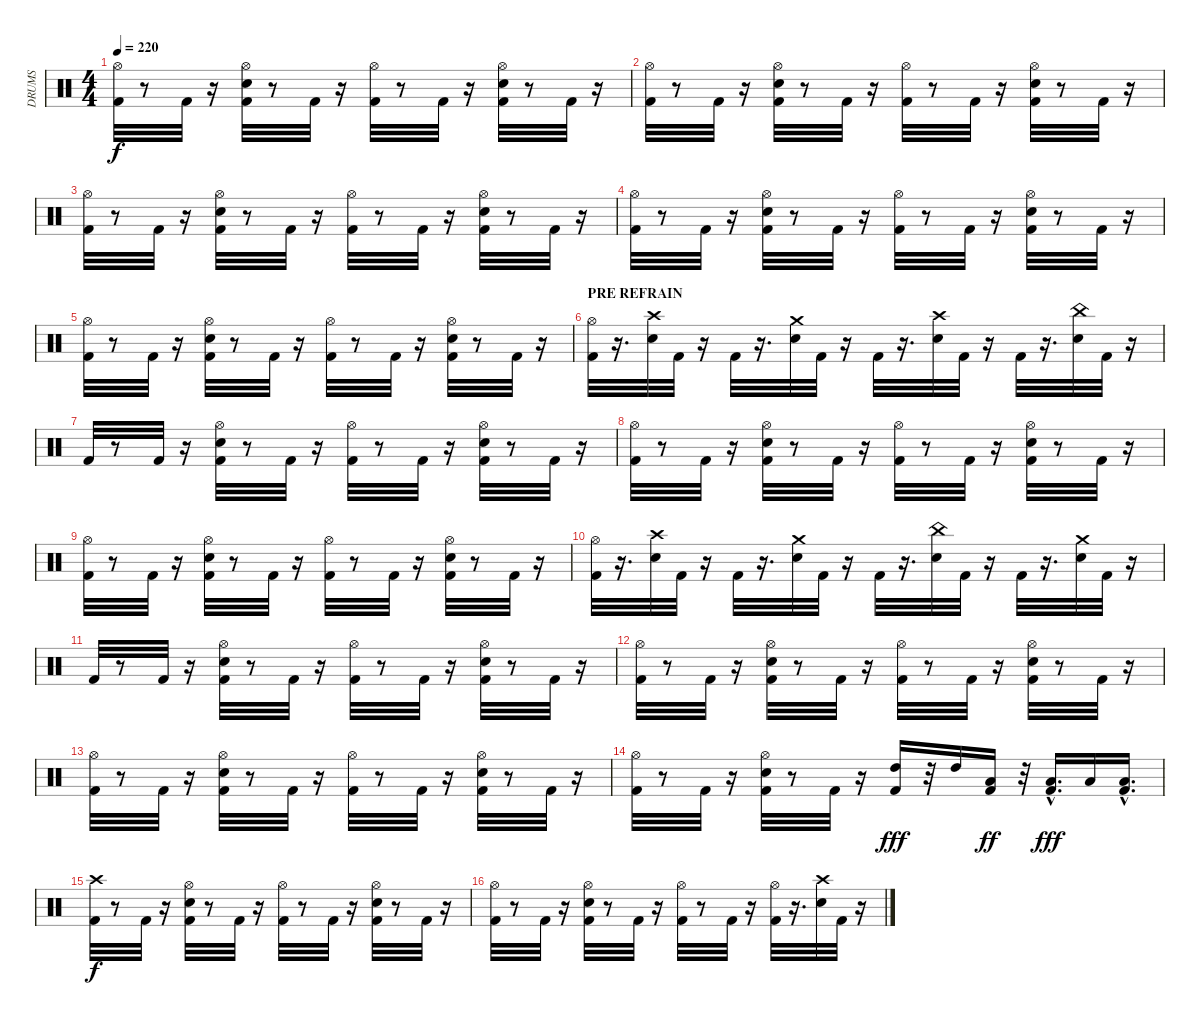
\track ("DRUMS" "DRUMS") {instrument percussion}
\staff {score}
\articulation defaults
\ts (4 4)
\tempo 220
\clef neutral
\ks c
("Hi-Hat (open)" "Kick (hit) 2").32{dy f} r.8 "Kick (hit) 2".32 r.16 ("Electric Snare (hit)" "Hi-Hat (open)" "Kick (hit) 2").32 r.8 "Kick (hit) 2".32 r.16 ("Kick (hit) 2" "Hi-Hat (open)").32 r.8 "Kick (hit) 2".32 r.16 ("Electric Snare (hit)" "Hi-Hat (open)" "Kick (hit) 2").32 r.8 "Kick (hit) 2".32 r.16 |
("Hi-Hat (open)" "Kick (hit) 2").32 r.8 "Kick (hit) 2".32 r.16 ("Electric Snare (hit)" "Kick (hit) 2" "Hi-Hat (open)").32 r.8 "Kick (hit) 2".32 r.16 ("Kick (hit) 2" "Hi-Hat (open)").32 r.8 "Kick (hit) 2".32 r.16 ("Electric Snare (hit)" "Kick (hit) 2" "Hi-Hat (open)").32 r.8 "Kick (hit) 2".32 r.16 |
("Kick (hit) 2" "Hi-Hat (open)").32 r.8 "Kick (hit) 2".32 r.16 ("Electric Snare (hit)" "Kick (hit) 2" "Hi-Hat (open)").32 r.8 "Kick (hit) 2".32 r.16 ("Kick (hit) 2" "Hi-Hat (open)").32 r.8 "Kick (hit) 2".32 r.16 ("Electric Snare (hit)" "Hi-Hat (open)" "Kick (hit) 2").32 r.8 "Kick (hit) 2".32 r.16 |
("Hi-Hat (open)" "Kick (hit) 2").32 r.8 "Kick (hit) 2".32 r.16 ("Electric Snare (hit)" "Kick (hit) 2" "Hi-Hat (open)").32 r.8 "Kick (hit) 2".32 r.16 ("Kick (hit) 2" "Hi-Hat (open)").32 r.8 "Kick (hit) 2".32 r.16 ("Hi-Hat (open)" "Kick (hit) 2" "Electric Snare (hit)").32 r.8 "Kick (hit) 2".32 r.16 |
("Hi-Hat (open)" "Kick (hit) 2").32 r.8 "Kick (hit) 2".32 r.16 ("Electric Snare (hit)" "Hi-Hat (open)" "Kick (hit) 2").32 r.8 "Kick (hit) 2".32 r.16 ("Hi-Hat (open)" "Kick (hit) 2").32 r.8 "Kick (hit) 2".32 r.16 ("Kick (hit) 2" "Electric Snare (hit)" "Hi-Hat (open)").32 r.8 "Kick (hit) 2".32 r.16 |
\section ("" "PRE REFRAIN")
("Hi-Hat (open)" "Kick (hit) 2").32 r.16{d} ("Crash high (hit)" "Electric Snare (hit)").32 "Kick (hit) 2".32 r.16 "Kick (hit) 2".32 r.16{d} ("Electric Snare (hit)" "Crash medium (hit)").32 "Kick (hit) 2".32 r.16 "Kick (hit) 2".32 r.16{d} ("Crash high (hit)" "Electric Snare (hit)").32 "Kick (hit) 2".32 r.16 "Kick (hit) 2".32 r.16{d} ("China (hit)" "Electric Snare (hit)").32 "Kick (hit) 2".32 r.16 |
"Kick (hit) 2".32 r.8 "Kick (hit) 2".32 r.16 ("Hi-Hat (open)" "Electric Snare (hit)" "Kick (hit) 2").32 r.8 "Kick (hit) 2".32 r.16 ("Hi-Hat (open)" "Kick (hit) 2").32 r.8 "Kick (hit) 2".32 r.16 ("Hi-Hat (open)" "Electric Snare (hit)" "Kick (hit) 2").32 r.8 "Kick (hit) 2".32 r.16 |
("Hi-Hat (open)" "Kick (hit) 2").32 r.8 "Kick (hit) 2".32 r.16 ("Kick (hit) 2" "Electric Snare (hit)" "Hi-Hat (open)").32 r.8 "Kick (hit) 2".32 r.16 ("Hi-Hat (open)" "Kick (hit) 2").32 r.8 "Kick (hit) 2".32 r.16 ("Kick (hit) 2" "Electric Snare (hit)" "Hi-Hat (open)").32 r.8 "Kick (hit) 2".32 r.16 |
("Hi-Hat (open)" "Kick (hit) 2").32 r.8 "Kick (hit) 2".32 r.16 ("Hi-Hat (open)" "Electric Snare (hit)" "Kick (hit) 2").32 r.8 "Kick (hit) 2".32 r.16 ("Hi-Hat (open)" "Kick (hit) 2").32 r.8 "Kick (hit) 2".32 r.16 ("Kick (hit) 2" "Hi-Hat (open)" "Electric Snare (hit)").32 r.8 "Kick (hit) 2".32 r.16 |
("Kick (hit) 2" "Hi-Hat (open)").32 r.16{d} ("Crash high (hit)" "Electric Snare (hit)").32 "Kick (hit) 2".32 r.16 "Kick (hit) 2".32 r.16{d} ("Electric Snare (hit)" "Crash medium (hit)").32 "Kick (hit) 2".32 r.16 "Kick (hit) 2".32 r.16{d} ("China (hit)" "Electric Snare (hit)").32 "Kick (hit) 2".32 r.16 "Kick (hit) 2".32 r.16{d} ("Electric Snare (hit)" "Crash medium (hit)").32 "Kick (hit) 2".32 r.16 |
"Kick (hit) 2".32 r.8 "Kick (hit) 2".32 r.16 ("Hi-Hat (open)" "Kick (hit) 2" "Electric Snare (hit)").32 r.8 "Kick (hit) 2".32 r.16 ("Kick (hit) 2" "Hi-Hat (open)").32 r.8 "Kick (hit) 2".32 r.16 ("Hi-Hat (open)" "Kick (hit) 2" "Electric Snare (hit)").32 r.8 "Kick (hit) 2".32 r.16 |
("Kick (hit) 2" "Hi-Hat (open)").32 r.8 "Kick (hit) 2".32 r.16 ("Hi-Hat (open)" "Kick (hit) 2" "Electric Snare (hit)").32 r.8 "Kick (hit) 2".32 r.16 ("Hi-Hat (open)" "Kick (hit) 2").32 r.8 "Kick (hit) 2".32 r.16 ("Kick (hit) 2" "Hi-Hat (open)" "Electric Snare (hit)").32 r.8 "Kick (hit) 2".32 r.16 |
("Hi-Hat (open)" "Kick (hit) 2").32 r.8 "Kick (hit) 2".32 r.16 ("Kick (hit) 2" "Hi-Hat (open)" "Electric Snare (hit)").32 r.8 "Kick (hit) 2".32 r.16 ("Hi-Hat (open)" "Kick (hit) 2").32 r.8 "Kick (hit) 2".32 r.16 ("Electric Snare (hit)" "Hi-Hat (open)" "Kick (hit) 2").32 r.8 "Kick (hit) 2".32 r.16 |
("Kick (hit) 2" "Hi-Hat (open)").32 r.8 "Kick (hit) 2".32 r.16 ("Electric Snare (hit)" "Kick (hit) 2" "Hi-Hat (open)").32 r.8 "Kick (hit) 2".32 r.16 ("Kick (hit) 2" "High Tom (hit)").16{dy fff} r.32 "High Tom (hit)".16 ("Kick (hit) 2" "Low Tom (hit)").16{dy ff} r.32 ("Kick (hit) 2"{hac} "Low Tom (hit)"{hac}).16{d dy fff} "Low Floor Tom (hit)".16 ("Kick (hit) 2"{hac} "Low Floor Tom (hit)"{hac}).16{d} |
("Kick (hit) 2" "Crash high (hit)").32{dy f} r.8 "Kick (hit) 2".32 r.16 ("Hi-Hat (open)" "Kick (hit) 2" "Electric Snare (hit)").32 r.8 "Kick (hit) 2".32 r.16 ("Hi-Hat (open)" "Kick (hit) 2").32 r.8 "Kick (hit) 2".32 r.16 ("Hi-Hat (open)" "Kick (hit) 2" "Electric Snare (hit)").32 r.8 "Kick (hit) 2".32 r.16 |
("Kick (hit) 2" "Hi-Hat (open)").32 r.8 "Kick (hit) 2".32 r.16 ("Electric Snare (hit)" "Hi-Hat (open)" "Kick (hit) 2").32 r.8 "Kick (hit) 2".32 r.16 ("Hi-Hat (open)" "Kick (hit) 2").32 r.8 "Kick (hit) 2".32 r.16 ("Hi-Hat (open)" "Kick (hit) 2").32 r.16{d} ("Crash high (hit)" "Electric Snare (hit)").32 "Kick (hit) 2".32 r.16
